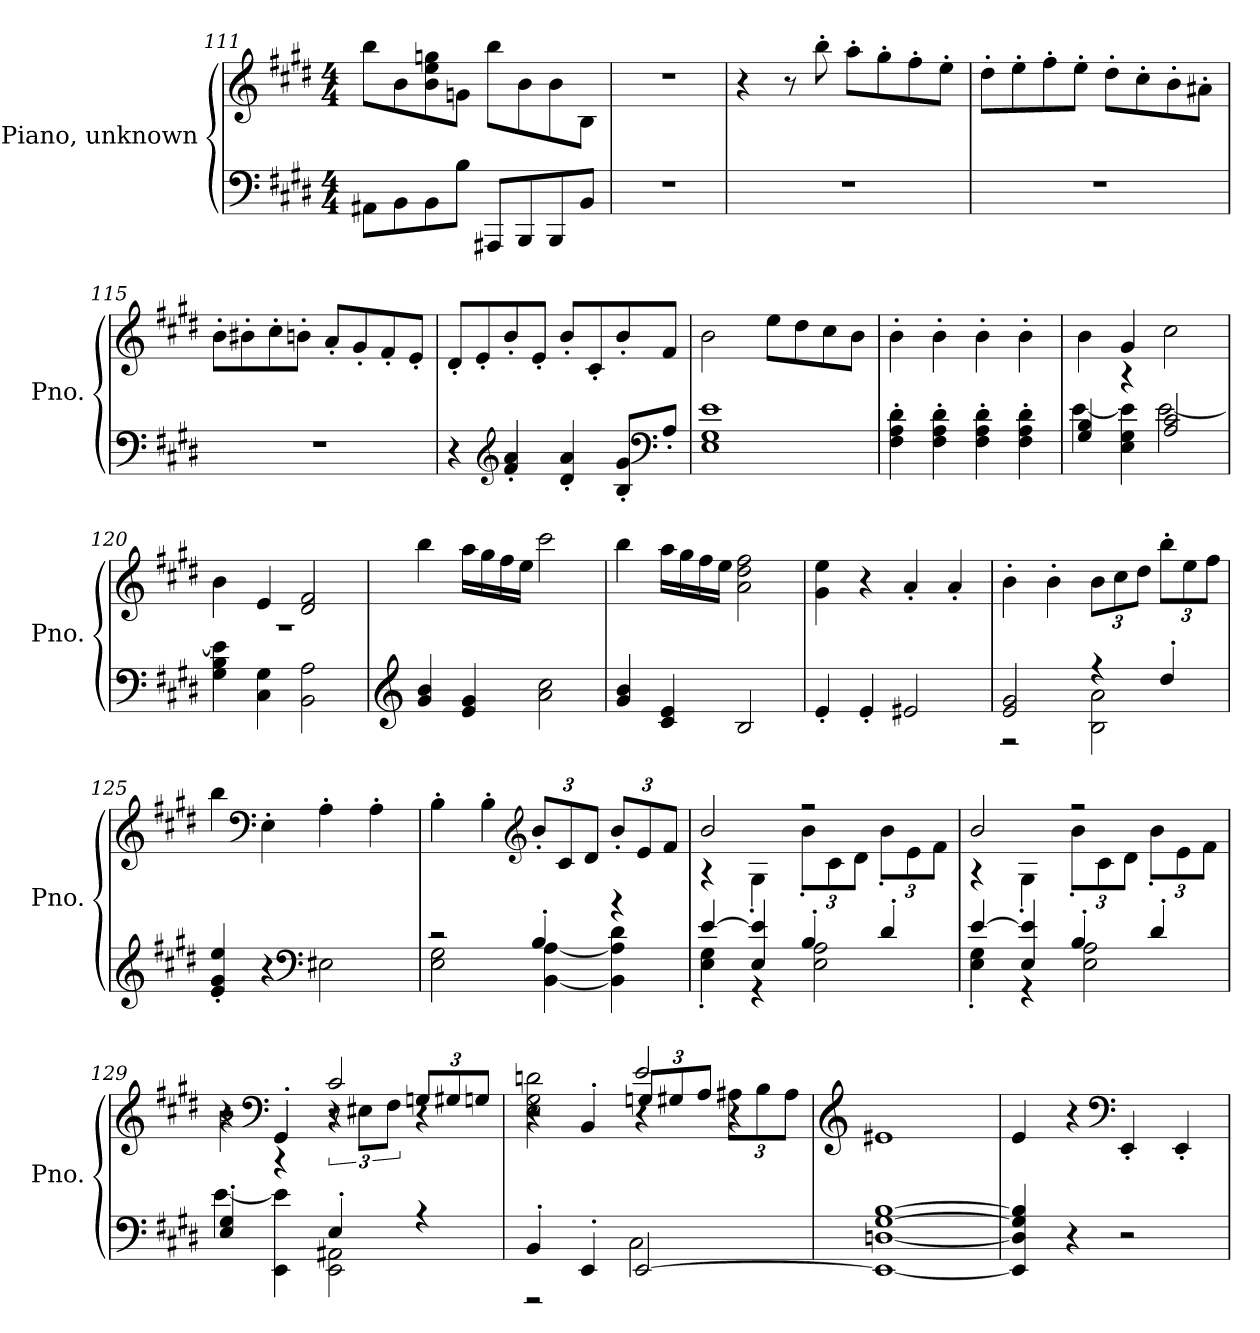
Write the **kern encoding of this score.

**kern	**kern
*part1	*part1
*staff2	*staff1
*I"Piano, unknown	*
*I'Pno.	*
*clefF4	*clefG2
*k[f#c#g#d#]	*k[f#c#g#d#]
*M4/4	*M4/4
=111	=111
8AA#X\L	8bb\L
8BB\	8b\
8BB\	8b\ 8ee\ 8ggn\
8B\J	8gn\J
8AAA#X/L	8bb\L
8BBB/	8b\
8BBB/	8b\
8BB/J	8B\J
=112	=112
1r	1r
=113	=113
1r	4r
.	8r
.	8bb'\
.	8aa'\L
.	8gg#'\
.	8ff#'\
.	8ee'\J
=114	=114
1r	8dd#'\L
.	8ee'\
.	8ff#'\
.	8ee'\J
.	8dd#'\L
.	8cc#'\
.	8b'\
.	8a#X'\J
!!LO:LB:g=z
=115	=115
1r	8b'\L
.	8b#X'\
.	8cc#'\
.	8bn'\J
.	8a'/L
.	8g#'/
.	8f#'/
.	8e'/J
=116	=116
4r	8d#'/L
.	8e'/
*clefG2	*
4f#/' 4a/'	8b'/
.	8e'/J
4d#/' 4a/'	8b'/L
.	8c#'/
8B/' 8g#/'L	8b'/
*clefF4	*
8A'/J	8f#/J
=117	=117
1E 1G# 1e	2b\
.	8ee\L
.	8dd#\
.	8cc#\
.	8b\J
=118	=118
4F#\' 4A\' 4d#\'	4b'\
4F#\' 4A\' 4d#\'	4b'\
4F#\' 4A\' 4d#\'	4b'\
4F#\' 4A\' 4d#\'	4b'\
=119	=119
*^	*
4G#/ 4B/	[4e\	4b\
4r	4E\ 4G#\ 4e\]	4g#/
2A/ 2c#/	[2e\	2cc#\
=120	=120	=120
1r	4G#\ 4B\ 4e\]	4b\
.	4C#\ 4G#\	4e/
.	2BB\ 2A\	2d#/ 2f#/
*v	*v	*
!!LO:PB:g=z
=121	=121
*clefG2	*
4g#/ 4b/	4bb\
4e/ 4g#/	16aa\LL
.	16gg#\
.	16ff#\
.	16ee\JJ
2a\ 2cc#\	2ccc#\
=122	=122
4g#/ 4b/	4bb\
4c#/ 4e/	16aa\LL
.	16gg#\
.	16ff#\
.	16ee\JJ
2B/	2a\ 2dd#\ 2ff#\
=123	=123
4e'/	4g#\ 4ee\
4e'/	4r
2e#X/	4a'/
.	4a'/
=124	=124
*^	*
2e/ 2g#/	2r	4b'\
.	.	4b'\
*	*	*Xbrackettup
4r	2B\ 2a\	12b\L
.	.	12cc#\
.	.	12dd#\J
4dd#'/	.	12bb'\L
.	.	12ee\
.	.	12ff#\J
*v	*v	*
=125	=125
4e/' 4g#/' 4ee/'	4bb\
*	*clefF4
4r	4E'\
*clefF4	*
2E#X\	4A'\
.	4A'\
!!LO:LB:g=z
=126	=126
*^	*
2r	2E\ 2G#\	4B'\
.	.	4B'\
*	*	*clefG2
4B'/	[4BB\ [4A\	12b'/L
.	.	12c#/
.	.	12d#/J
4r	4BB\] 4A\] 4d#\	12b'/L
.	.	12e/
.	.	12f#/J
=127	=127	=127
*	*	*^
[4e/	4E\' 4G#\'	2b/	4r
4E/ 4e/]	4r	.	4G#'\
4B'/	2E\ 2A\	2r	12b'\L
.	.	.	12c#\
.	.	.	12d#\J
4d#'/	.	.	12b'\L
.	.	.	12e\
.	.	.	12f#\J
=128	=128	=128	=128
[4e/	4E\' 4G#\'	2b/	4r
4E/ 4e/]	4r	.	4G#'\
4B'/	2E\ 2A\	2r	12b'\L
.	.	.	12c#\
.	.	.	12d#\J
4d#'/	.	.	12b'\L
.	.	.	12e\
.	.	.	12f#\J
=129	=129	=129	=129
*	*	*	*^
4E/' 4G#/'	[4e\	2r	2b\	4r
*	*	*clefF4	*	*
4r	4EE\ 4e\]	.	.	4GG#'/
*	*	*	*brackettup	*
4E'/	2EE\ 2AA#X\	2c#/	12r	4r
.	.	.	12E#X\L	.
.	.	.	12F#\J	.
*	*	*	*	*Xbrackettup
4r	.	.	4r	12Gn/L
.	.	.	.	12G#X/
.	.	.	.	12Gn/J
!!LO:LB:g=z	!!	!!
=130	=130	=130	=130	=130
4BB'/	2r	2r	2E\ 2G#\ 2dn\	4r
4EE'/	.	.	.	4BB'/
[2EE/	2C#\	2e/	4r	12Gn/L
.	.	.	.	12G#X/
.	.	.	.	12A/J
.	.	.	12A#X\L	4r
.	.	.	12B\	.
.	.	.	12A#\J	.
*v	*v	*	*	*
*	*v	*v	*v
=131	=131
*	*clefG2
1EE_ [1Dn [1G# [1B	1e#X
=132	=132
4EE/] 4D/] 4G#/] 4B/]	4e/
4r	4r
*	*clefF4
2r	4EE'/
.	4EE'/
=	=
*-	*-
